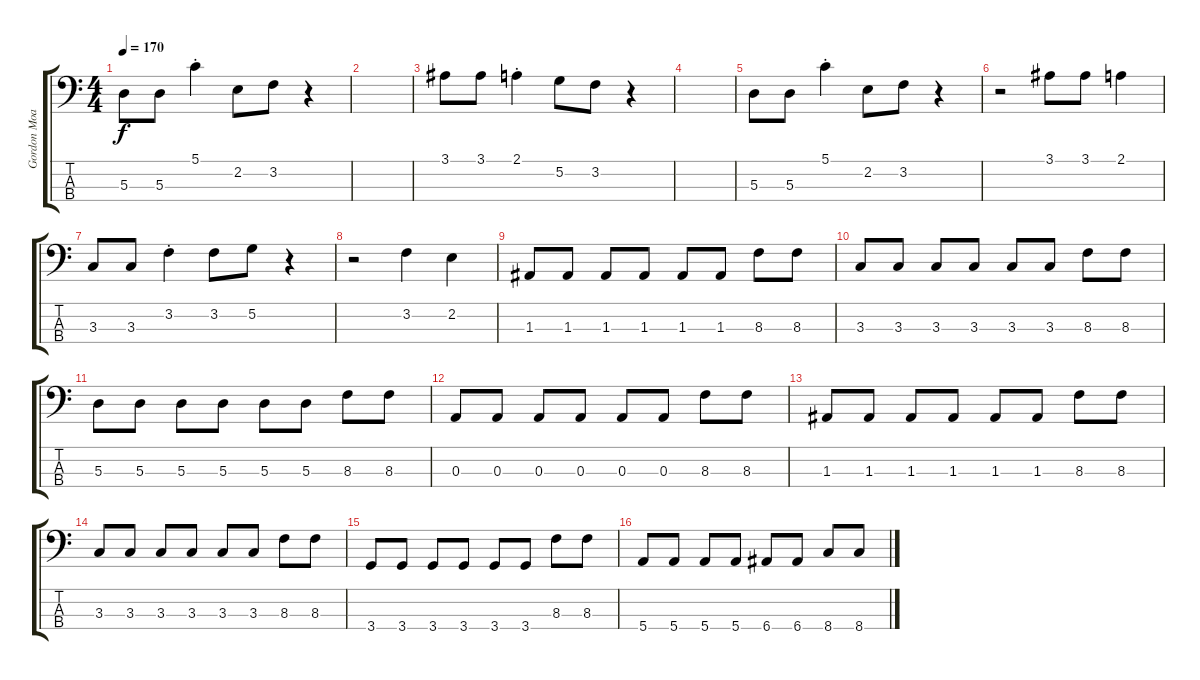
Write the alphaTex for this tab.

\track ("Gordon Moakes" "Gordon Moa") {instrument electricbassfinger}
\staff {score tabs}
\tuning (G2 D2 A1 E1) {hide}
\ts (4 4)
\tempo 170
\clef f4
\ks c
5.3.8{dy f} 5.3.8 5.1{st}.4 2.2.8 3.2.8 r.4 |
|
3.1.8 3.1.8 2.1{st}.4 5.2.8 3.2.8 r.4 |
|
5.3.8 5.3.8 5.1{st}.4 2.2.8 3.2.8 r.4 |
r.2 3.1.8 3.1.8 2.1.4 |
3.3.8 3.3.8 3.2{st}.4 3.2.8 5.2.8 r.4 |
r.2 3.2.4 2.2.4 |
1.3.8 1.3.8 1.3.8 1.3.8 1.3.8 1.3.8 8.3.8 8.3.8 |
3.3.8 3.3.8 3.3.8 3.3.8 3.3.8 3.3.8 8.3.8 8.3.8 |
5.3.8 5.3.8 5.3.8 5.3.8 5.3.8 5.3.8 8.3.8 8.3.8 |
0.3.8 0.3.8 0.3.8 0.3.8 0.3.8 0.3.8 8.3.8 8.3.8 |
1.3.8 1.3.8 1.3.8 1.3.8 1.3.8 1.3.8 8.3.8 8.3.8 |
3.3.8 3.3.8 3.3.8 3.3.8 3.3.8 3.3.8 8.3.8 8.3.8 |
3.4.8 3.4.8 3.4.8 3.4.8 3.4.8 3.4.8 8.3.8 8.3.8 |
5.4.8 5.4.8 5.4.8 5.4.8 6.4.8 6.4.8 8.4.8 8.4.8
